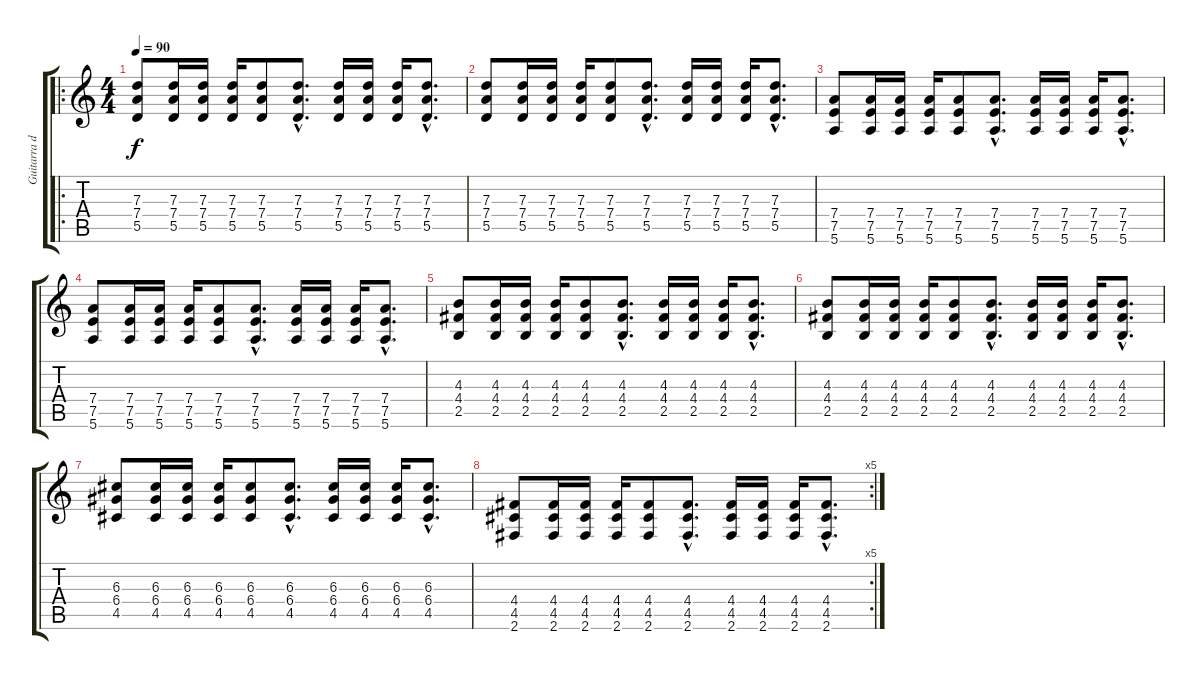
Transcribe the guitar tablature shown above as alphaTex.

\track ("Guitarra distors" "Guitarra d") {instrument distortionguitar}
\staff {score tabs}
\tuning (E4 B3 G3 D3 A2 E2) {hide}
\ro
\ts (4 4)
\tempo 90
\clef g2
\ks c
(7.3 7.4 5.5).8{dy f} (7.3 7.4 5.5).16 (7.3 7.4 5.5).16 (7.3 7.4 5.5).16 (7.3 7.4 5.5).8 (7.3{hac} 7.4{hac} 5.5{hac}).8{d} (7.3 7.4 5.5).16 (7.3 7.4 5.5).16 (7.3 7.4 5.5).16 (7.3{hac} 7.4{hac} 5.5{hac}).8{d} |
(7.3 7.4 5.5).8 (7.3 7.4 5.5).16 (7.3 7.4 5.5).16 (7.3 7.4 5.5).16 (7.3 7.4 5.5).8 (7.3{hac} 7.4{hac} 5.5{hac}).8{d} (7.3 7.4 5.5).16 (7.3 7.4 5.5).16 (7.3 7.4 5.5).16 (7.3{hac} 7.4{hac} 5.5{hac}).8{d} |
(7.4 7.5 5.6).8 (7.4 7.5 5.6).16 (7.4 7.5 5.6).16 (7.4 7.5 5.6).16 (7.4 7.5 5.6).8 (7.4{hac} 7.5{hac} 5.6{hac}).8{d} (7.4 7.5 5.6).16 (7.4 7.5 5.6).16 (7.4 7.5 5.6).16 (7.4{hac} 7.5{hac} 5.6{hac}).8{d} |
(7.4 7.5 5.6).8 (7.4 7.5 5.6).16 (7.4 7.5 5.6).16 (7.4 7.5 5.6).16 (7.4 7.5 5.6).8 (7.4{hac} 7.5{hac} 5.6{hac}).8{d} (7.4 7.5 5.6).16 (7.4 7.5 5.6).16 (7.4 7.5 5.6).16 (7.4{hac} 7.5{hac} 5.6{hac}).8{d} |
(4.3 4.4 2.5).8 (4.3 4.4 2.5).16 (4.3 4.4 2.5).16 (4.3 4.4 2.5).16 (4.3 4.4 2.5).8 (4.3{hac} 4.4{hac} 2.5{hac}).8{d} (4.3 4.4 2.5).16 (4.3 4.4 2.5).16 (4.3 4.4 2.5).16 (4.3{hac} 4.4{hac} 2.5{hac}).8{d} |
(4.3 4.4 2.5).8 (4.3 4.4 2.5).16 (4.3 4.4 2.5).16 (4.3 4.4 2.5).16 (4.3 4.4 2.5).8 (4.3{hac} 4.4{hac} 2.5{hac}).8{d} (4.3 4.4 2.5).16 (4.3 4.4 2.5).16 (4.3 4.4 2.5).16 (4.3{hac} 4.4{hac} 2.5{hac}).8{d} |
(6.3 6.4 4.5).8 (6.3 6.4 4.5).16 (6.3 6.4 4.5).16 (6.3 6.4 4.5).16 (6.3 6.4 4.5).8 (6.3{hac} 6.4{hac} 4.5{hac}).8{d} (6.3 6.4 4.5).16 (6.3 6.4 4.5).16 (6.3 6.4 4.5).16 (6.3{hac} 6.4{hac} 4.5{hac}).8{d} |
\rc 5
(4.4 4.5 2.6).8 (4.4 4.5 2.6).16 (4.4 4.5 2.6).16 (4.4 4.5 2.6).16 (4.4 4.5 2.6).8 (4.4{hac} 4.5{hac} 2.6{hac}).8{d} (4.4 4.5 2.6).16 (4.4 4.5 2.6).16 (4.4 4.5 2.6).16 (4.4{hac} 4.5{hac} 2.6{hac}).8{d}
